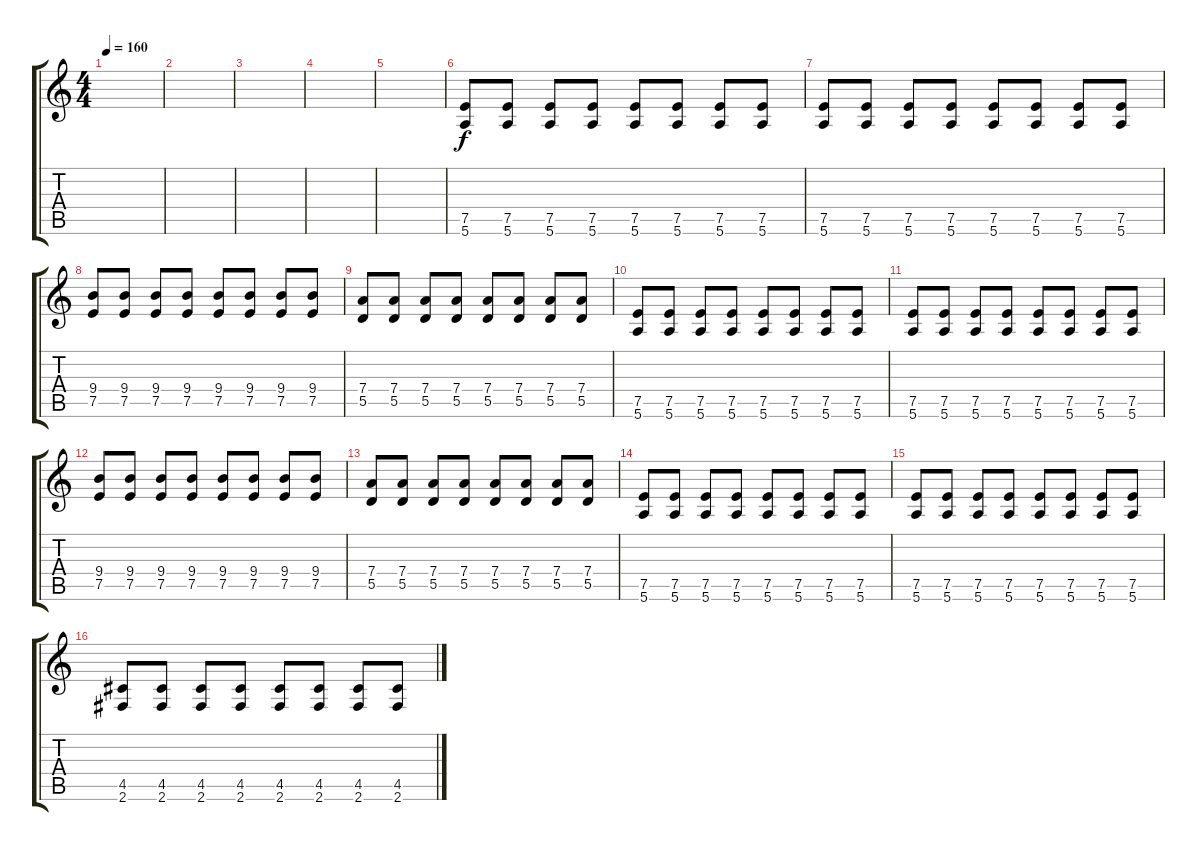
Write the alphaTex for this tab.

\track "" {instrument distortionguitar}
\staff {score tabs}
\tuning (E4 B3 G3 D3 A2 E2) {hide}
\ts (4 4)
\tempo 160
\clef g2
\ks c
|
|
|
|
|
(7.5 5.6).8 (7.5 5.6).8 (7.5 5.6).8 (7.5 5.6).8 (7.5 5.6).8 (7.5 5.6).8 (7.5 5.6).8 (7.5 5.6).8 |
(7.5 5.6).8 (7.5 5.6).8 (7.5 5.6).8 (7.5 5.6).8 (7.5 5.6).8 (7.5 5.6).8 (7.5 5.6).8 (7.5 5.6).8 |
(9.4 7.5).8 (9.4 7.5).8 (9.4 7.5).8 (9.4 7.5).8 (9.4 7.5).8 (9.4 7.5).8 (9.4 7.5).8 (9.4 7.5).8 |
(7.4 5.5).8 (7.4 5.5).8 (7.4 5.5).8 (7.4 5.5).8 (7.4 5.5).8 (7.4 5.5).8 (7.4 5.5).8 (7.4 5.5).8 |
(7.5 5.6).8 (7.5 5.6).8 (7.5 5.6).8 (7.5 5.6).8 (7.5 5.6).8 (7.5 5.6).8 (7.5 5.6).8 (7.5 5.6).8 |
(7.5 5.6).8 (7.5 5.6).8 (7.5 5.6).8 (7.5 5.6).8 (7.5 5.6).8 (7.5 5.6).8 (7.5 5.6).8 (7.5 5.6).8 |
(9.4 7.5).8 (9.4 7.5).8 (9.4 7.5).8 (9.4 7.5).8 (9.4 7.5).8 (9.4 7.5).8 (9.4 7.5).8 (9.4 7.5).8 |
(7.4 5.5).8 (7.4 5.5).8 (7.4 5.5).8 (7.4 5.5).8 (7.4 5.5).8 (7.4 5.5).8 (7.4 5.5).8 (7.4 5.5).8 |
(7.5 5.6).8 (7.5 5.6).8 (7.5 5.6).8 (7.5 5.6).8 (7.5 5.6).8 (7.5 5.6).8 (7.5 5.6).8 (7.5 5.6).8 |
(7.5 5.6).8 (7.5 5.6).8 (7.5 5.6).8 (7.5 5.6).8 (7.5 5.6).8 (7.5 5.6).8 (7.5 5.6).8 (7.5 5.6).8 |
(4.5 2.6).8 (4.5 2.6).8 (4.5 2.6).8 (4.5 2.6).8 (4.5 2.6).8 (4.5 2.6).8 (4.5 2.6).8 (4.5 2.6).8
